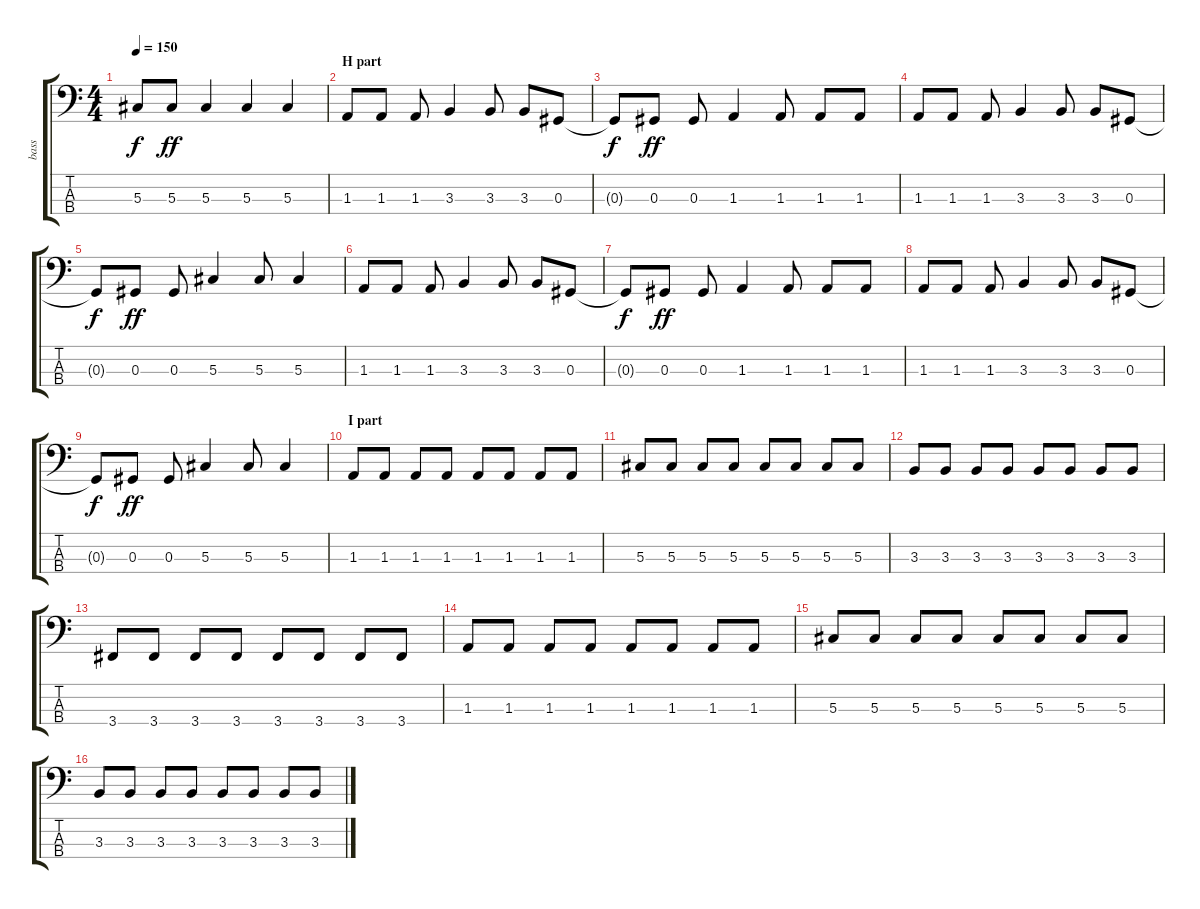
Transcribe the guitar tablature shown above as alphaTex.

\track ("bass" "bass") {instrument electricbasspick}
\staff {score tabs}
\tuning (Gb2 Db2 Ab1 Eb1) {hide}
\ts (4 4)
\tempo 150
\clef f4
\ks c
5.3{t}.8{dy f} 5.3.8{dy ff} 5.3.4 5.3.4 5.3.4 |
\section ("" "H part")
1.3.8 1.3.8 1.3.8 3.3.4 3.3.8 3.3.8 0.3.8 |
0.3{t}.8{dy f} 0.3.8{dy ff} 0.3.8 1.3.4 1.3.8 1.3.8 1.3.8 |
1.3.8 1.3.8 1.3.8 3.3.4 3.3.8 3.3.8 0.3.8 |
0.3{t}.8{dy f} 0.3.8{dy ff} 0.3.8 5.3.4 5.3.8 5.3.4 |
1.3.8 1.3.8 1.3.8 3.3.4 3.3.8 3.3.8 0.3.8 |
0.3{t}.8{dy f} 0.3.8{dy ff} 0.3.8 1.3.4 1.3.8 1.3.8 1.3.8 |
1.3.8 1.3.8 1.3.8 3.3.4 3.3.8 3.3.8 0.3.8 |
0.3{t}.8{dy f} 0.3.8{dy ff} 0.3.8 5.3.4 5.3.8 5.3.4 |
\section ("" "I part")
1.3.8 1.3.8 1.3.8 1.3.8 1.3.8 1.3.8 1.3.8 1.3.8 |
5.3.8 5.3.8 5.3.8 5.3.8 5.3.8 5.3.8 5.3.8 5.3.8 |
3.3.8 3.3.8 3.3.8 3.3.8 3.3.8 3.3.8 3.3.8 3.3.8 |
3.4.8 3.4.8 3.4.8 3.4.8 3.4.8 3.4.8 3.4.8 3.4.8 |
1.3.8 1.3.8 1.3.8 1.3.8 1.3.8 1.3.8 1.3.8 1.3.8 |
5.3.8 5.3.8 5.3.8 5.3.8 5.3.8 5.3.8 5.3.8 5.3.8 |
3.3.8 3.3.8 3.3.8 3.3.8 3.3.8 3.3.8 3.3.8 3.3.8
